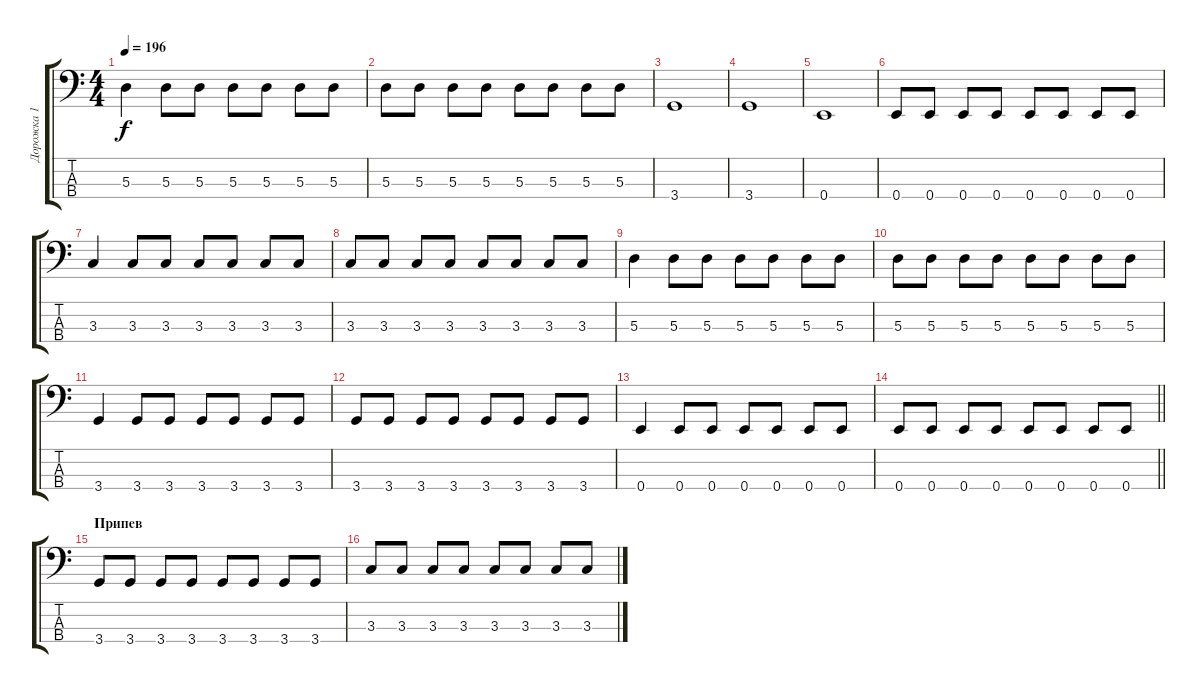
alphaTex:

\track ("Дорожка 1" "Дорожка 1") {instrument electricbassfinger}
\staff {score tabs}
\tuning (G2 D2 A1 E1) {hide}
\ts (4 4)
\tempo 196
\clef f4
\ks c
5.3.4{dy f} 5.3.8 5.3.8 5.3.8 5.3.8 5.3.8 5.3.8 |
5.3.8 5.3.8 5.3.8 5.3.8 5.3.8 5.3.8 5.3.8 5.3.8 |
3.4.1 |
3.4.1 |
0.4.1 |
0.4.8 0.4.8 0.4.8 0.4.8 0.4.8 0.4.8 0.4.8 0.4.8 |
3.3.4 3.3.8 3.3.8 3.3.8 3.3.8 3.3.8 3.3.8 |
3.3.8 3.3.8 3.3.8 3.3.8 3.3.8 3.3.8 3.3.8 3.3.8 |
5.3.4 5.3.8 5.3.8 5.3.8 5.3.8 5.3.8 5.3.8 |
5.3.8 5.3.8 5.3.8 5.3.8 5.3.8 5.3.8 5.3.8 5.3.8 |
3.4.4 3.4.8 3.4.8 3.4.8 3.4.8 3.4.8 3.4.8 |
3.4.8 3.4.8 3.4.8 3.4.8 3.4.8 3.4.8 3.4.8 3.4.8 |
0.4.4 0.4.8 0.4.8 0.4.8 0.4.8 0.4.8 0.4.8 |
\barLineRight lightlight
0.4.8 0.4.8 0.4.8 0.4.8 0.4.8 0.4.8 0.4.8 0.4.8 |
\section ("" "Припев")
3.4.8 3.4.8 3.4.8 3.4.8 3.4.8 3.4.8 3.4.8 3.4.8 |
3.3.8 3.3.8 3.3.8 3.3.8 3.3.8 3.3.8 3.3.8 3.3.8
